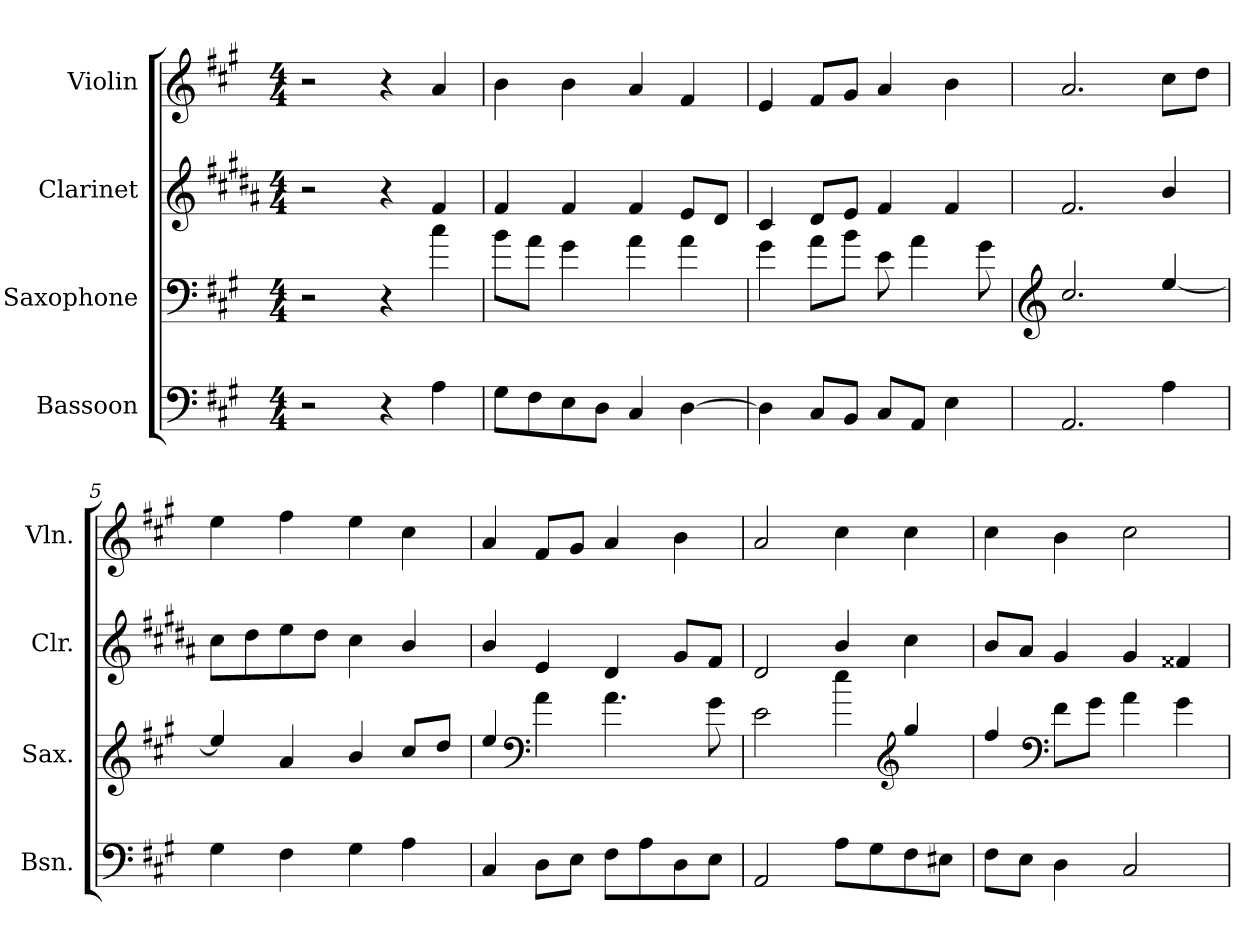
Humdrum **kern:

**kern	**kern	**kern	**kern
*part4	*part3	*part2	*part1
*staff4	*staff3	*staff2	*staff1
*I"Bassoon	*I"Saxophone	*I"Clarinet	*I"Violin
*I'Bsn.	*I'Sax.	*I'Clr.	*I'Vln.
*clefF4	*clefF4	*clefG2	*clefG2
*	*ITrd8c14	*ITrd1c2	*
*k[f#c#g#]	*k[f#c#g#]	*k[f#c#g#]	*k[f#c#g#]
*M4/4	*M4/4	*M4/4	*M4/4
*MM88	*MM88	*MM88	*MM88
=1	=1	=1	=1
2r	2r	2r	2r
4r	4r	4r	4r
4A\	4c#\	4e/	4a/
=2	=2	=2	=2
8G#\L	8B\L	4e/	4b\
8F#\	8A\J	.	.
8E\	4G#\	4e/	4b\
8D\J	.	.	.
4C#/	4A\	4e/	4a/
[4D\	4A\	8d/L	4f#/
.	.	8c#/J	.
=3	=3	=3	=3
4D\]	4G#\	4B/	4e/
8C#/L	8A\L	8c#/L	8f#/L
8BB/J	8B\J	8d/J	8g#/J
8C#/L	8E\	4e/	4a/
8AA/J	4A\	.	.
4E\	.	4e/	4b\
.	8G#\	.	.
=4	=4	=4	=4
*	*clefG2	*	*
2.AA/	2.c#/	2.e/	2.a/
4A\	[4e/	4a/	8cc#\L
.	.	.	8dd\J
=5	=5	=5	=5
4G#\	4e/]	8b\L	4ee\
.	.	8cc#\	.
4F#\	4A/	8dd\	4ff#\
.	.	8cc#\J	.
4G#\	4B/	4b\	4ee\
4A\	8c#/L	4a/	4cc#\
.	8d/J	.	.
!!LO:LB:g=z
=6	=6	=6	=6
4C#/	4e/	4a/	4a/
*	*clefF4	*	*
8D\L	4A\	4d/	8f#/L
8E\J	.	.	8g#/J
8F#\L	4.A\	4c#/	4a/
8A\	.	.	.
8D\	.	8f#/L	4b\
8E\J	8G#\	8e/J	.
=7	=7	=7	=7
2AA/	2E\	2c#/	2a/
8A\L	4e\	4a/	4cc#\
8G#\	.	.	.
*	*clefG2	*	*
8F#\	4g#/	4b\	4cc#\
8E#X\J	.	.	.
=8	=8	=8	=8
8F#\L	4f#/	8a/L	4cc#\
8E\J	.	8g#/J	.
*	*clefF4	*	*
4D\	8F#\L	4f#/	4b\
.	8G#\J	.	.
2C#/	4A\	4f#/	2cc#\
.	4G#\	4e#X/	.
=	=	=	=
*-	*-	*-	*-
